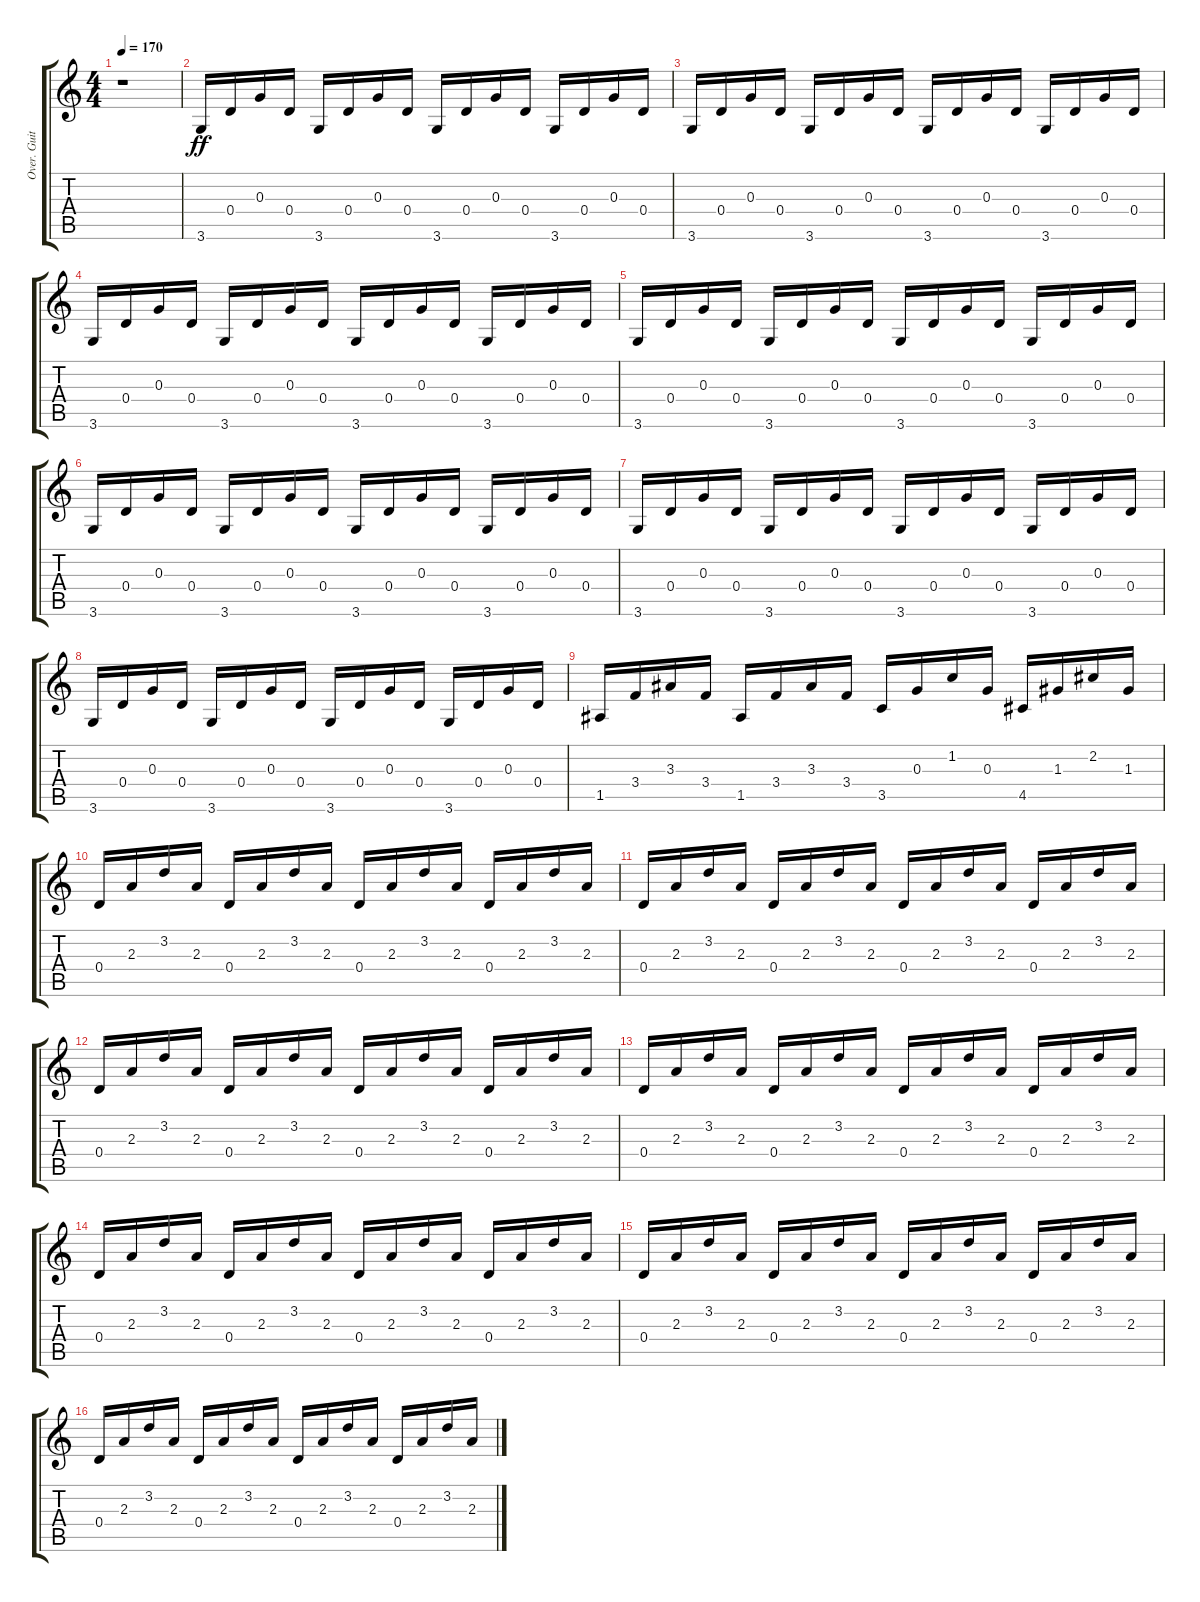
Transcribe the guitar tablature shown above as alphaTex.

\track ("Over. Guitar 2" "Over. Guit") {instrument overdrivenguitar}
\staff {score tabs}
\tuning (E4 B3 G3 D3 A2 E2) {hide}
\ts (4 4)
\tempo 170
\clef g2
\ks c
r.1{dy ff instrument overdrivenguitar} |
3.6.16 0.4.16 0.3.16 0.4.16 3.6.16 0.4.16 0.3.16 0.4.16 3.6.16 0.4.16 0.3.16 0.4.16 3.6.16 0.4.16 0.3.16 0.4.16 |
3.6.16 0.4.16 0.3.16 0.4.16 3.6.16 0.4.16 0.3.16 0.4.16 3.6.16 0.4.16 0.3.16 0.4.16 3.6.16 0.4.16 0.3.16 0.4.16 |
3.6.16 0.4.16 0.3.16 0.4.16 3.6.16 0.4.16 0.3.16 0.4.16 3.6.16 0.4.16 0.3.16 0.4.16 3.6.16 0.4.16 0.3.16 0.4.16 |
3.6.16 0.4.16 0.3.16 0.4.16 3.6.16 0.4.16 0.3.16 0.4.16 3.6.16 0.4.16 0.3.16 0.4.16 3.6.16 0.4.16 0.3.16 0.4.16 |
3.6.16 0.4.16 0.3.16 0.4.16 3.6.16 0.4.16 0.3.16 0.4.16 3.6.16 0.4.16 0.3.16 0.4.16 3.6.16 0.4.16 0.3.16 0.4.16 |
3.6.16 0.4.16 0.3.16 0.4.16 3.6.16 0.4.16 0.3.16 0.4.16 3.6.16 0.4.16 0.3.16 0.4.16 3.6.16 0.4.16 0.3.16 0.4.16 |
3.6.16 0.4.16 0.3.16 0.4.16 3.6.16 0.4.16 0.3.16 0.4.16 3.6.16 0.4.16 0.3.16 0.4.16 3.6.16 0.4.16 0.3.16 0.4.16 |
1.5.16 3.4.16 3.3.16 3.4.16 1.5.16 3.4.16 3.3.16 3.4.16 3.5.16 0.3.16 1.2.16 0.3.16 4.5.16 1.3.16 2.2.16 1.3.16 |
0.4.16 2.3.16 3.2.16 2.3.16 0.4.16 2.3.16 3.2.16 2.3.16 0.4.16 2.3.16 3.2.16 2.3.16 0.4.16 2.3.16 3.2.16 2.3.16 |
0.4.16 2.3.16 3.2.16 2.3.16 0.4.16 2.3.16 3.2.16 2.3.16 0.4.16 2.3.16 3.2.16 2.3.16 0.4.16 2.3.16 3.2.16 2.3.16 |
0.4.16 2.3.16 3.2.16 2.3.16 0.4.16 2.3.16 3.2.16 2.3.16 0.4.16 2.3.16 3.2.16 2.3.16 0.4.16 2.3.16 3.2.16 2.3.16 |
0.4.16 2.3.16 3.2.16 2.3.16 0.4.16 2.3.16 3.2.16 2.3.16 0.4.16 2.3.16 3.2.16 2.3.16 0.4.16 2.3.16 3.2.16 2.3.16 |
0.4.16 2.3.16 3.2.16 2.3.16 0.4.16 2.3.16 3.2.16 2.3.16 0.4.16 2.3.16 3.2.16 2.3.16 0.4.16 2.3.16 3.2.16 2.3.16 |
0.4.16 2.3.16 3.2.16 2.3.16 0.4.16 2.3.16 3.2.16 2.3.16 0.4.16 2.3.16 3.2.16 2.3.16 0.4.16 2.3.16 3.2.16 2.3.16 |
0.4.16 2.3.16 3.2.16 2.3.16 0.4.16 2.3.16 3.2.16 2.3.16 0.4.16 2.3.16 3.2.16 2.3.16 0.4.16 2.3.16 3.2.16 2.3.16
